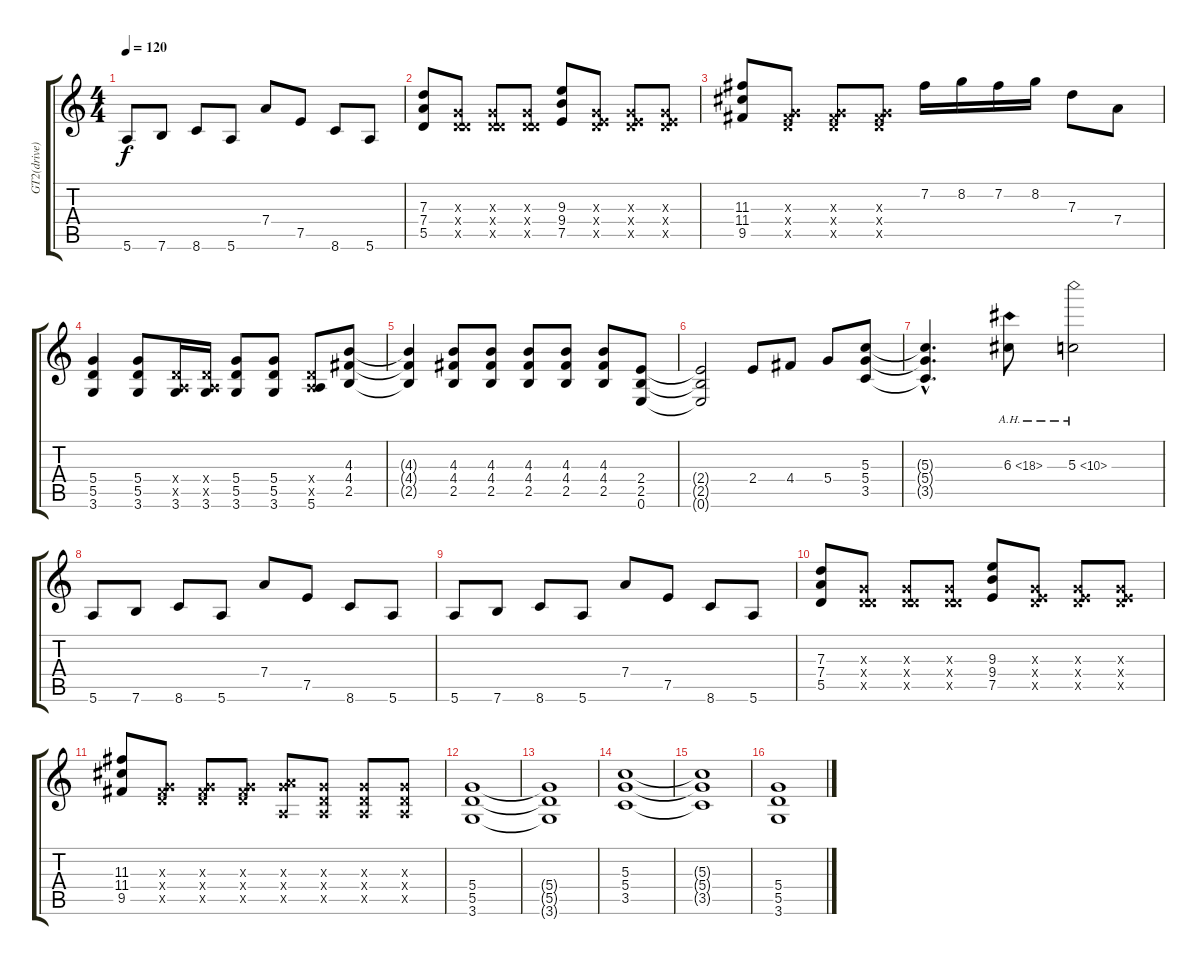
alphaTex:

\track ("GT2(drive)" "GT2(drive)") {instrument distortionguitar}
\staff {score tabs}
\tuning (E4 B3 G3 D3 A2 E2) {hide}
\ts (4 4)
\tempo 120
\clef g2
\ks c
5.6.8{dy f} 7.6.8 8.6.8 5.6.8 7.4.8 7.5.8 8.6.8 5.6.8 |
(7.3 7.4 5.5).8 (0.3{x} 0.4{x} 5.5{x}).8 (0.3{x} 0.4{x} 5.5{x}).8 (0.3{x} 0.4{x} 5.5{x}).8 (9.3 9.4 7.5).8 (0.3{x} 0.4{x} 7.5{x}).8 (0.3{x} 0.4{x} 7.5{x}).8 (0.3{x} 0.4{x} 7.5{x}).8 |
(11.3 11.4 9.5).8 (0.3{x} 0.4{x} 9.5{x}).8 (0.3{x} 0.4{x} 9.5{x}).8 (0.3{x} 0.4{x} 9.5{x}).8 7.2.16 8.2.16 7.2.16 8.2.16 7.3.8 7.4.8 |
(5.4 5.5 3.6).4 (5.4 5.5 3.6).8 (0.4{x} 0.5{x} 3.6).16 (0.4{x} 0.5{x} 3.6).16 (5.4 5.5 3.6).8 (5.4 5.5 3.6).8 (0.4{x} 0.5{x} 5.6).8 (4.3 4.4 2.5).8 |
(4.3{t} 4.4{t} 2.5{t}).4 (4.3 4.4 2.5).8 (4.3 4.4 2.5).8 (4.3 4.4 2.5).8 (4.3 4.4 2.5).8 (4.3 4.4 2.5).8 (2.4 2.5 0.6).8 |
(2.4{t} 2.5{t} 0.6{t}).2 2.4.8 4.4.8 5.4.8 (5.3 5.4 3.5).8 |
(5.3{hac t} 5.4{hac t} 3.5{hac t}).4{d} 6.3{ah 12}.8 5.3{ah 5}.2 |
5.6.8 7.6.8 8.6.8 5.6.8 7.4.8 7.5.8 8.6.8 5.6.8 |
5.6.8 7.6.8 8.6.8 5.6.8 7.4.8 7.5.8 8.6.8 5.6.8 |
(7.3 7.4 5.5).8 (0.3{x} 0.4{x} 5.5{x}).8 (0.3{x} 0.4{x} 5.5{x}).8 (0.3{x} 0.4{x} 5.5{x}).8 (9.3 9.4 7.5).8 (0.3{x} 0.4{x} 7.5{x}).8 (0.3{x} 0.4{x} 7.5{x}).8 (0.3{x} 0.4{x} 7.5{x}).8 |
(11.3 11.4 9.5).8 (0.3{x} 0.4{x} 9.5{x}).8 (0.3{x} 0.4{x} 9.5{x}).8 (0.3{x} 0.4{x} 9.5{x}).8 (0.3{x} 7.4{x} 0.5{x}).8 (0.3{x} 0.4{x} 0.5{x}).8 (0.3{x} 0.4{x} 0.5{x}).8 (0.3{x} 0.4{x} 0.5{x}).8 |
(5.4 5.5 3.6).1 |
(5.4{t} 5.5{t} 3.6{t}).1 |
(5.3 5.4 3.5).1 |
(5.3{t} 5.4{t} 3.5{t}).1 |
(5.4 5.5 3.6).1
